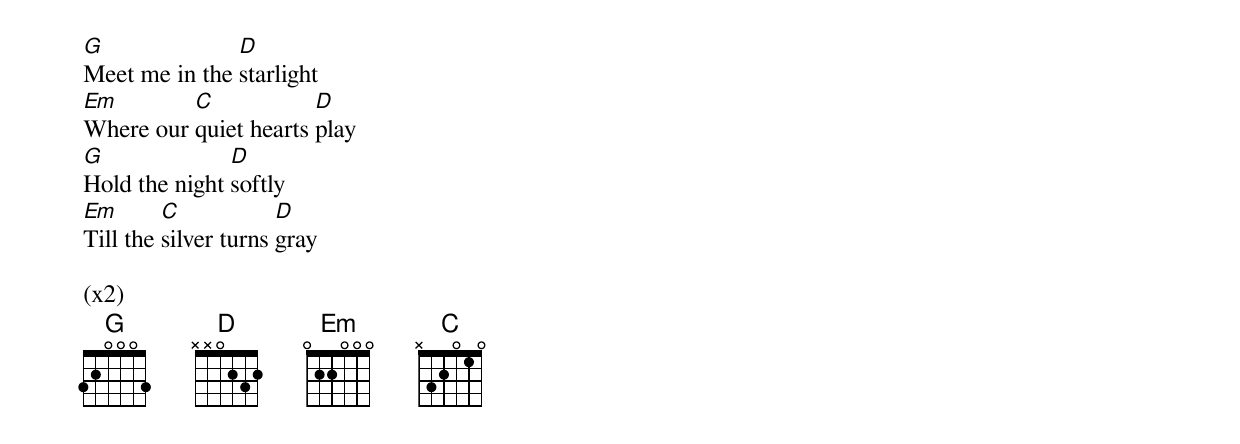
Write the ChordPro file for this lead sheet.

[G]Meet me in the [D]starlight
[Em]Where our [C]quiet hearts [D]play
[G]Hold the night [D]softly
[Em]Till the [C]silver turns [D]gray

(x2)
